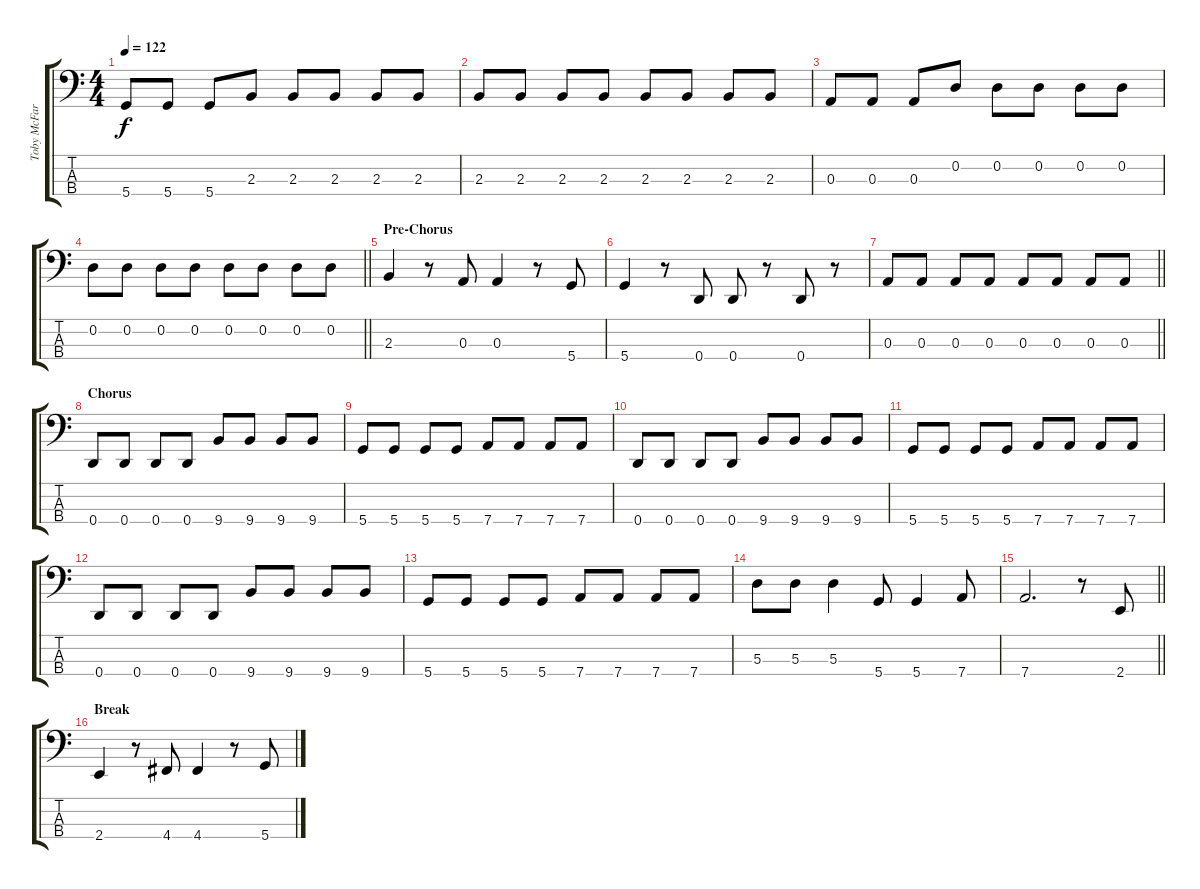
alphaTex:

\track ("Toby McFarlaine: Bass" "Toby McFar") {instrument electricbassfinger}
\staff {score tabs}
\tuning (G2 D2 A1 D1) {hide}
\ts (4 4)
\tempo 122
\clef f4
\ks c
5.4.8{dy f} 5.4.8 5.4.8 2.3.8 2.3.8 2.3.8 2.3.8 2.3.8 |
2.3.8 2.3.8 2.3.8 2.3.8 2.3.8 2.3.8 2.3.8 2.3.8 |
0.3.8 0.3.8 0.3.8 0.2.8 0.2.8 0.2.8 0.2.8 0.2.8 |
\barLineRight lightlight
0.2.8 0.2.8 0.2.8 0.2.8 0.2.8 0.2.8 0.2.8 0.2.8 |
\section ("" "Pre-Chorus")
2.3.4 r.8 0.3.8 0.3.4 r.8 5.4.8 |
5.4.4 r.8 0.4.8 0.4.8 r.8 0.4.8 r.8 |
\barLineRight lightlight
0.3.8 0.3.8 0.3.8 0.3.8 0.3.8 0.3.8 0.3.8 0.3.8 |
\section ("" "Chorus")
0.4.8 0.4.8 0.4.8 0.4.8 9.4.8 9.4.8 9.4.8 9.4.8 |
5.4.8 5.4.8 5.4.8 5.4.8 7.4.8 7.4.8 7.4.8 7.4.8 |
0.4.8 0.4.8 0.4.8 0.4.8 9.4.8 9.4.8 9.4.8 9.4.8 |
5.4.8 5.4.8 5.4.8 5.4.8 7.4.8 7.4.8 7.4.8 7.4.8 |
0.4.8 0.4.8 0.4.8 0.4.8 9.4.8 9.4.8 9.4.8 9.4.8 |
5.4.8 5.4.8 5.4.8 5.4.8 7.4.8 7.4.8 7.4.8 7.4.8 |
5.3.8 5.3.8 5.3.4 5.4.8 5.4.4 7.4.8 |
\barLineRight lightlight
7.4.2{d} r.8 2.4.8 |
\section ("" "Break")
2.4.4 r.8 4.4.8 4.4.4 r.8 5.4.8
